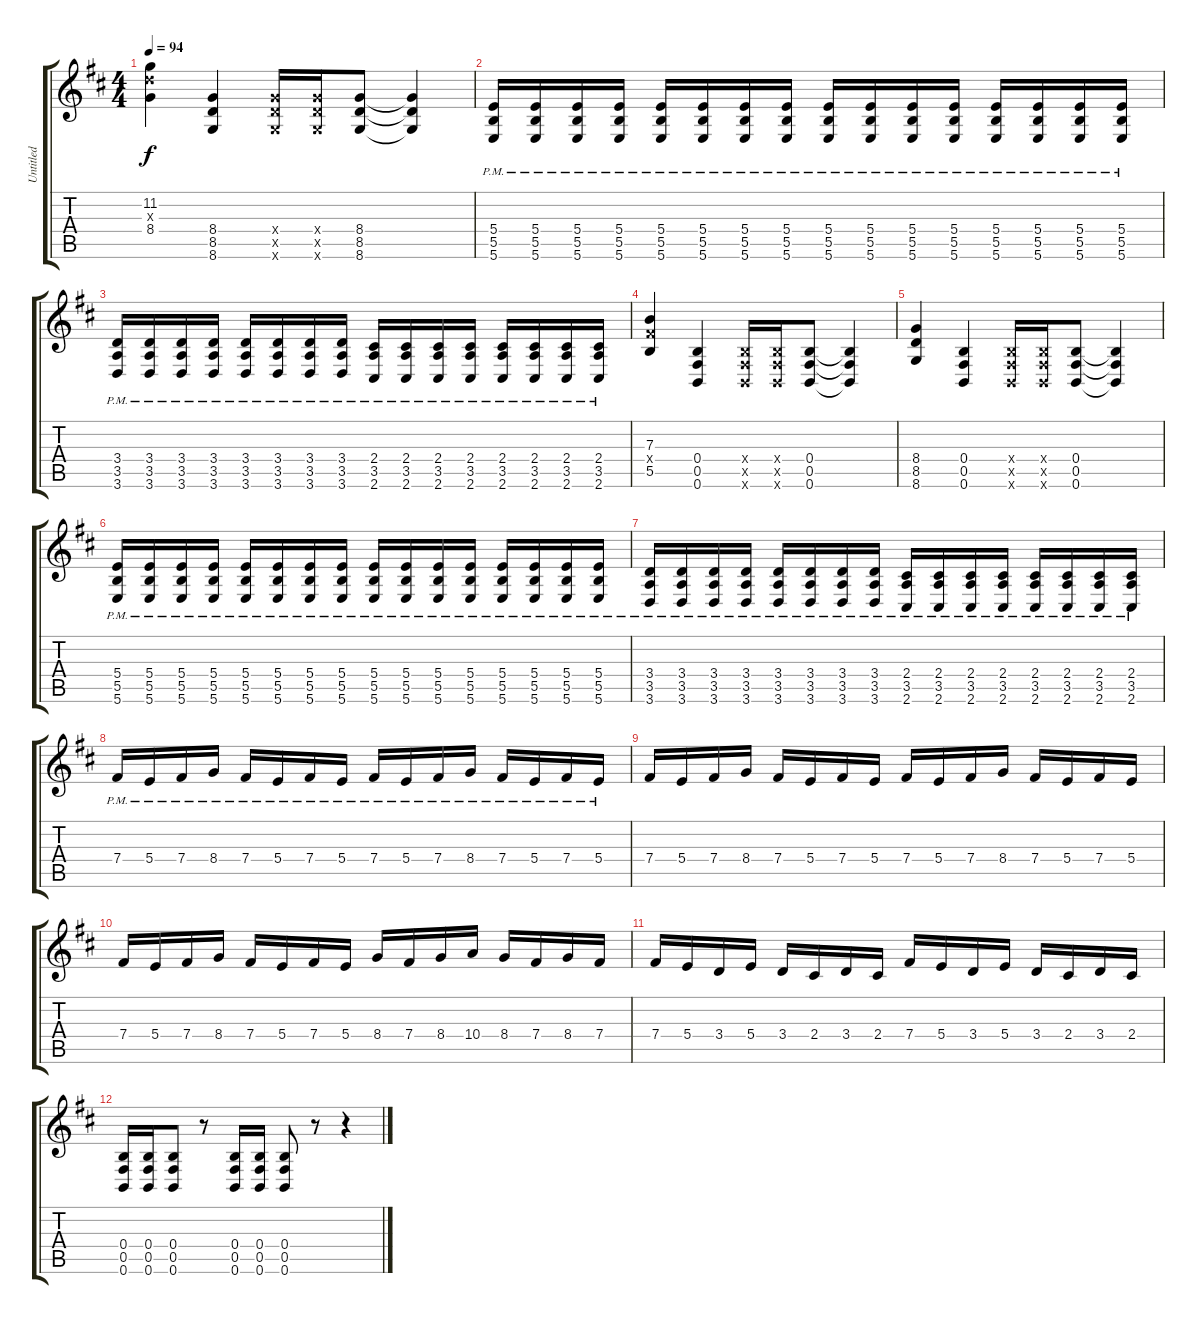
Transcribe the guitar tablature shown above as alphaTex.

\track ("Untitled" "Untitled") {instrument distortionguitar}
\staff {score tabs}
\tuning (Db4 Ab3 E3 B2 Gb2 B1) {hide}
\ts (4 4)
\tempo 94
\clef g2
\ks d
(11.2 10.3{x} 8.4).4{dy f} (8.4 8.5 8.6).4 (8.4{x} 8.5{x} 8.6{x}).16 (8.4{x} 8.5{x} 8.6{x}).16 (8.4 8.5 8.6).8 (8.4{t} 8.5{t} 8.6{t}).4 |
(5.4{pm} 5.5{pm} 5.6{pm}).16 (5.4{pm} 5.5{pm} 5.6{pm}).16 (5.4{pm} 5.5{pm} 5.6{pm}).16 (5.4{pm} 5.5{pm} 5.6{pm}).16 (5.4{pm} 5.5{pm} 5.6{pm}).16 (5.4{pm} 5.5{pm} 5.6{pm}).16 (5.4{pm} 5.5{pm} 5.6{pm}).16 (5.4{pm} 5.5{pm} 5.6{pm}).16 (5.4{pm} 5.5{pm} 5.6{pm}).16 (5.4{pm} 5.5{pm} 5.6{pm}).16 (5.4{pm} 5.5{pm} 5.6{pm}).16 (5.4{pm} 5.5{pm} 5.6{pm}).16 (5.4{pm} 5.5{pm} 5.6{pm}).16 (5.4{pm} 5.5{pm} 5.6{pm}).16 (5.4{pm} 5.5{pm} 5.6{pm}).16 (5.4{pm} 5.5{pm} 5.6{pm}).16 |
(3.4{pm} 3.5{pm} 3.6{pm}).16 (3.4{pm} 3.5{pm} 3.6{pm}).16 (3.4{pm} 3.5{pm} 3.6{pm}).16 (3.4{pm} 3.5{pm} 3.6{pm}).16 (3.4{pm} 3.5{pm} 3.6{pm}).16 (3.4{pm} 3.5{pm} 3.6{pm}).16 (3.4{pm} 3.5{pm} 3.6{pm}).16 (3.4{pm} 3.5{pm} 3.6{pm}).16 (2.4{pm} 3.5{pm} 2.6{pm}).16 (2.4{pm} 3.5{pm} 2.6{pm}).16 (2.4{pm} 3.5{pm} 2.6{pm}).16 (2.4{pm} 3.5{pm} 2.6{pm}).16 (2.4{pm} 3.5{pm} 2.6{pm}).16 (2.4{pm} 3.5{pm} 2.6{pm}).16 (2.4{pm} 3.5{pm} 2.6{pm}).16 (2.4{pm} 3.5{pm} 2.6{pm}).16 |
(7.3 7.4{x} 5.5).4 (0.4 0.5 0.6).4 (0.4{x} 0.5{x} 0.6{x}).16 (0.4{x} 0.5{x} 0.6{x}).16 (0.4 0.5 0.6).8 (0.4{t} 0.5{t} 0.6{t}).4 |
(8.4 8.5 8.6).4 (0.4 0.5 0.6).4 (0.4{x} 0.5{x} 0.6{x}).16 (0.4{x} 0.5{x} 0.6{x}).16 (0.4 0.5 0.6).8 (0.4{t} 0.5{t} 0.6{t}).4 |
(5.4{pm} 5.5{pm} 5.6{pm}).16 (5.4{pm} 5.5{pm} 5.6{pm}).16 (5.4{pm} 5.5{pm} 5.6{pm}).16 (5.4{pm} 5.5{pm} 5.6{pm}).16 (5.4{pm} 5.5{pm} 5.6{pm}).16 (5.4{pm} 5.5{pm} 5.6{pm}).16 (5.4{pm} 5.5{pm} 5.6{pm}).16 (5.4{pm} 5.5{pm} 5.6{pm}).16 (5.4{pm} 5.5{pm} 5.6{pm}).16 (5.4{pm} 5.5{pm} 5.6{pm}).16 (5.4{pm} 5.5{pm} 5.6{pm}).16 (5.4{pm} 5.5{pm} 5.6{pm}).16 (5.4{pm} 5.5{pm} 5.6{pm}).16 (5.4{pm} 5.5{pm} 5.6{pm}).16 (5.4{pm} 5.5{pm} 5.6{pm}).16 (5.4{pm} 5.5{pm} 5.6{pm}).16 |
(3.4{pm} 3.5{pm} 3.6{pm}).16 (3.4{pm} 3.5{pm} 3.6{pm}).16 (3.4{pm} 3.5{pm} 3.6{pm}).16 (3.4{pm} 3.5{pm} 3.6{pm}).16 (3.4{pm} 3.5{pm} 3.6{pm}).16 (3.4{pm} 3.5{pm} 3.6{pm}).16 (3.4{pm} 3.5{pm} 3.6{pm}).16 (3.4{pm} 3.5{pm} 3.6{pm}).16 (2.4{pm} 3.5{pm} 2.6{pm}).16 (2.4{pm} 3.5{pm} 2.6{pm}).16 (2.4{pm} 3.5{pm} 2.6{pm}).16 (2.4{pm} 3.5{pm} 2.6{pm}).16 (2.4{pm} 3.5{pm} 2.6{pm}).16 (2.4{pm} 3.5{pm} 2.6{pm}).16 (2.4{pm} 3.5{pm} 2.6{pm}).16 (2.4{pm} 3.5{pm} 2.6{pm}).16 |
7.4{pm}.16 5.4{pm}.16 7.4{pm}.16 8.4{pm}.16 7.4{pm}.16 5.4{pm}.16 7.4{pm}.16 5.4{pm}.16 7.4{pm}.16 5.4{pm}.16 7.4{pm}.16 8.4{pm}.16 7.4{pm}.16 5.4{pm}.16 7.4{pm}.16 5.4{pm}.16 |
7.4.16 5.4.16 7.4.16 8.4.16 7.4.16 5.4.16 7.4.16 5.4.16 7.4.16 5.4.16 7.4.16 8.4.16 7.4.16 5.4.16 7.4.16 5.4.16 |
7.4.16 5.4.16 7.4.16 8.4.16 7.4.16 5.4.16 7.4.16 5.4.16 8.4.16 7.4.16 8.4.16 10.4.16 8.4.16 7.4.16 8.4.16 7.4.16 |
7.4.16 5.4.16 3.4.16 5.4.16 3.4.16 2.4.16 3.4.16 2.4.16 7.4.16 5.4.16 3.4.16 5.4.16 3.4.16 2.4.16 3.4.16 2.4.16 |
(0.4 0.5 0.6).16 (0.4 0.5 0.6).16 (0.4 0.5 0.6).8 r.8 (0.4 0.5 0.6).16 (0.4 0.5 0.6).16 (0.4 0.5 0.6).8 r.8 r.4
